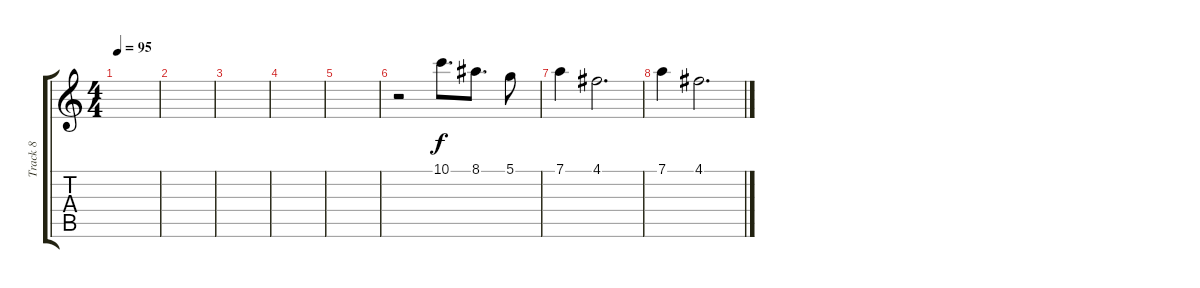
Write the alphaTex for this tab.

\track ("Track 8" "Track 8") {instrument distortionguitar}
\staff {score tabs}
\tuning (D4 A3 F3 C3 G2 C2) {hide}
\ts (4 4)
\tempo 95
\clef g2
\ks c
|
|
|
|
|
r.2 10.1.8{d} 8.1.8{d} 5.1.8 |
7.1.4 4.1.2{d} |
7.1.4 4.1.2{d}
